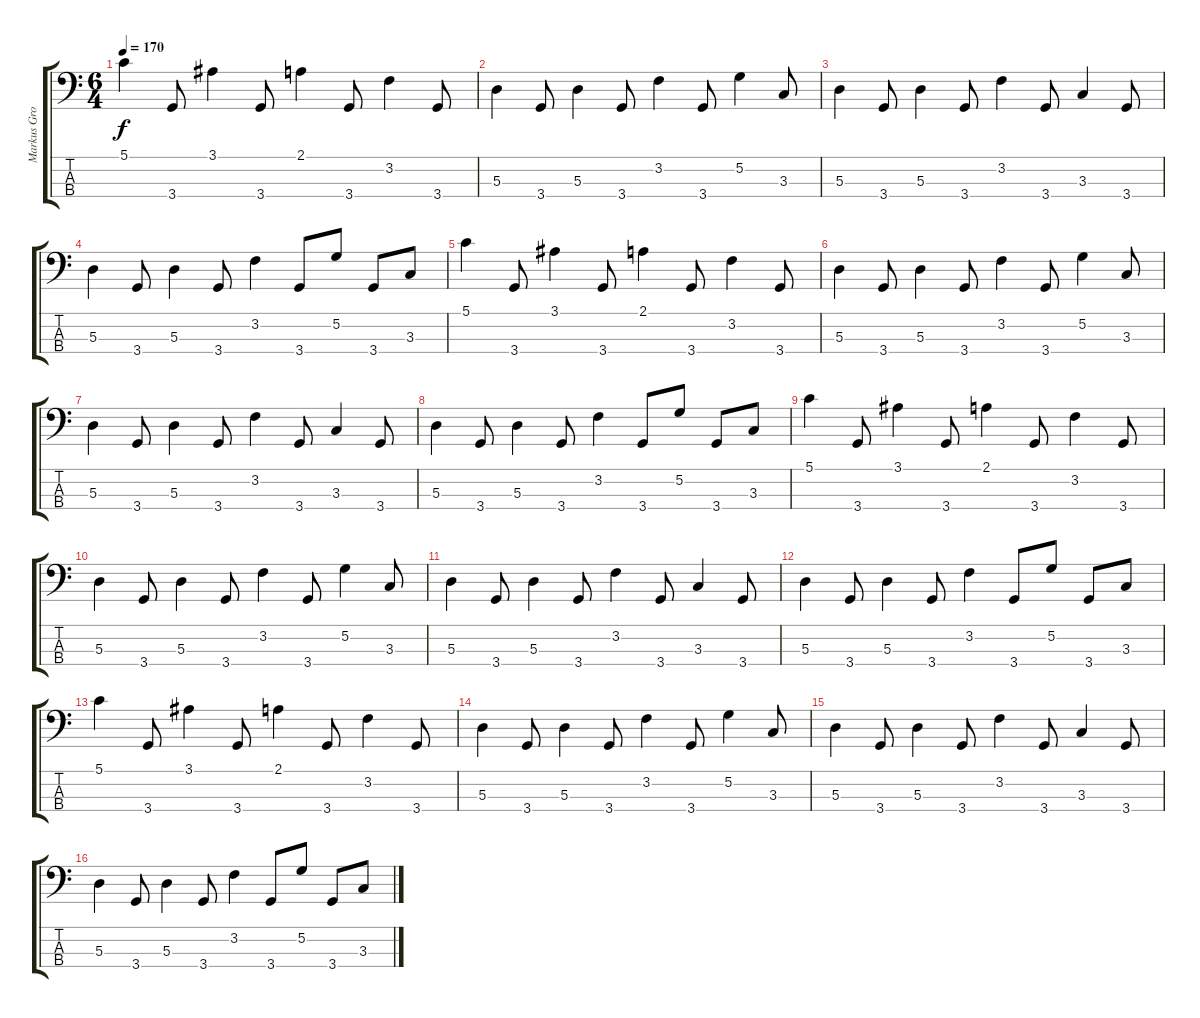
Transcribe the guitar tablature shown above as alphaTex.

\track ("Markus Grosskopff" "Markus Gro") {instrument electricbassfinger}
\staff {score tabs}
\tuning (G2 D2 A1 E1) {hide}
\ts (6 4)
\tempo 170
\clef f4
\ks c
5.1.4{dy f} 3.4.8 3.1.4 3.4.8 2.1.4 3.4.8 3.2.4 3.4.8 |
5.3.4 3.4.8 5.3.4 3.4.8 3.2.4 3.4.8 5.2.4 3.3.8 |
5.3.4 3.4.8 5.3.4 3.4.8 3.2.4 3.4.8 3.3.4 3.4.8 |
5.3.4 3.4.8 5.3.4 3.4.8 3.2.4 3.4.8 5.2.8 3.4.8 3.3.8 |
5.1.4 3.4.8 3.1.4 3.4.8 2.1.4 3.4.8 3.2.4 3.4.8 |
5.3.4 3.4.8 5.3.4 3.4.8 3.2.4 3.4.8 5.2.4 3.3.8 |
5.3.4 3.4.8 5.3.4 3.4.8 3.2.4 3.4.8 3.3.4 3.4.8 |
5.3.4 3.4.8 5.3.4 3.4.8 3.2.4 3.4.8 5.2.8 3.4.8 3.3.8 |
5.1.4 3.4.8 3.1.4 3.4.8 2.1.4 3.4.8 3.2.4 3.4.8 |
5.3.4 3.4.8 5.3.4 3.4.8 3.2.4 3.4.8 5.2.4 3.3.8 |
5.3.4 3.4.8 5.3.4 3.4.8 3.2.4 3.4.8 3.3.4 3.4.8 |
5.3.4 3.4.8 5.3.4 3.4.8 3.2.4 3.4.8 5.2.8 3.4.8 3.3.8 |
5.1.4 3.4.8 3.1.4 3.4.8 2.1.4 3.4.8 3.2.4 3.4.8 |
5.3.4 3.4.8 5.3.4 3.4.8 3.2.4 3.4.8 5.2.4 3.3.8 |
5.3.4 3.4.8 5.3.4 3.4.8 3.2.4 3.4.8 3.3.4 3.4.8 |
5.3.4 3.4.8 5.3.4 3.4.8 3.2.4 3.4.8 5.2.8 3.4.8 3.3.8
